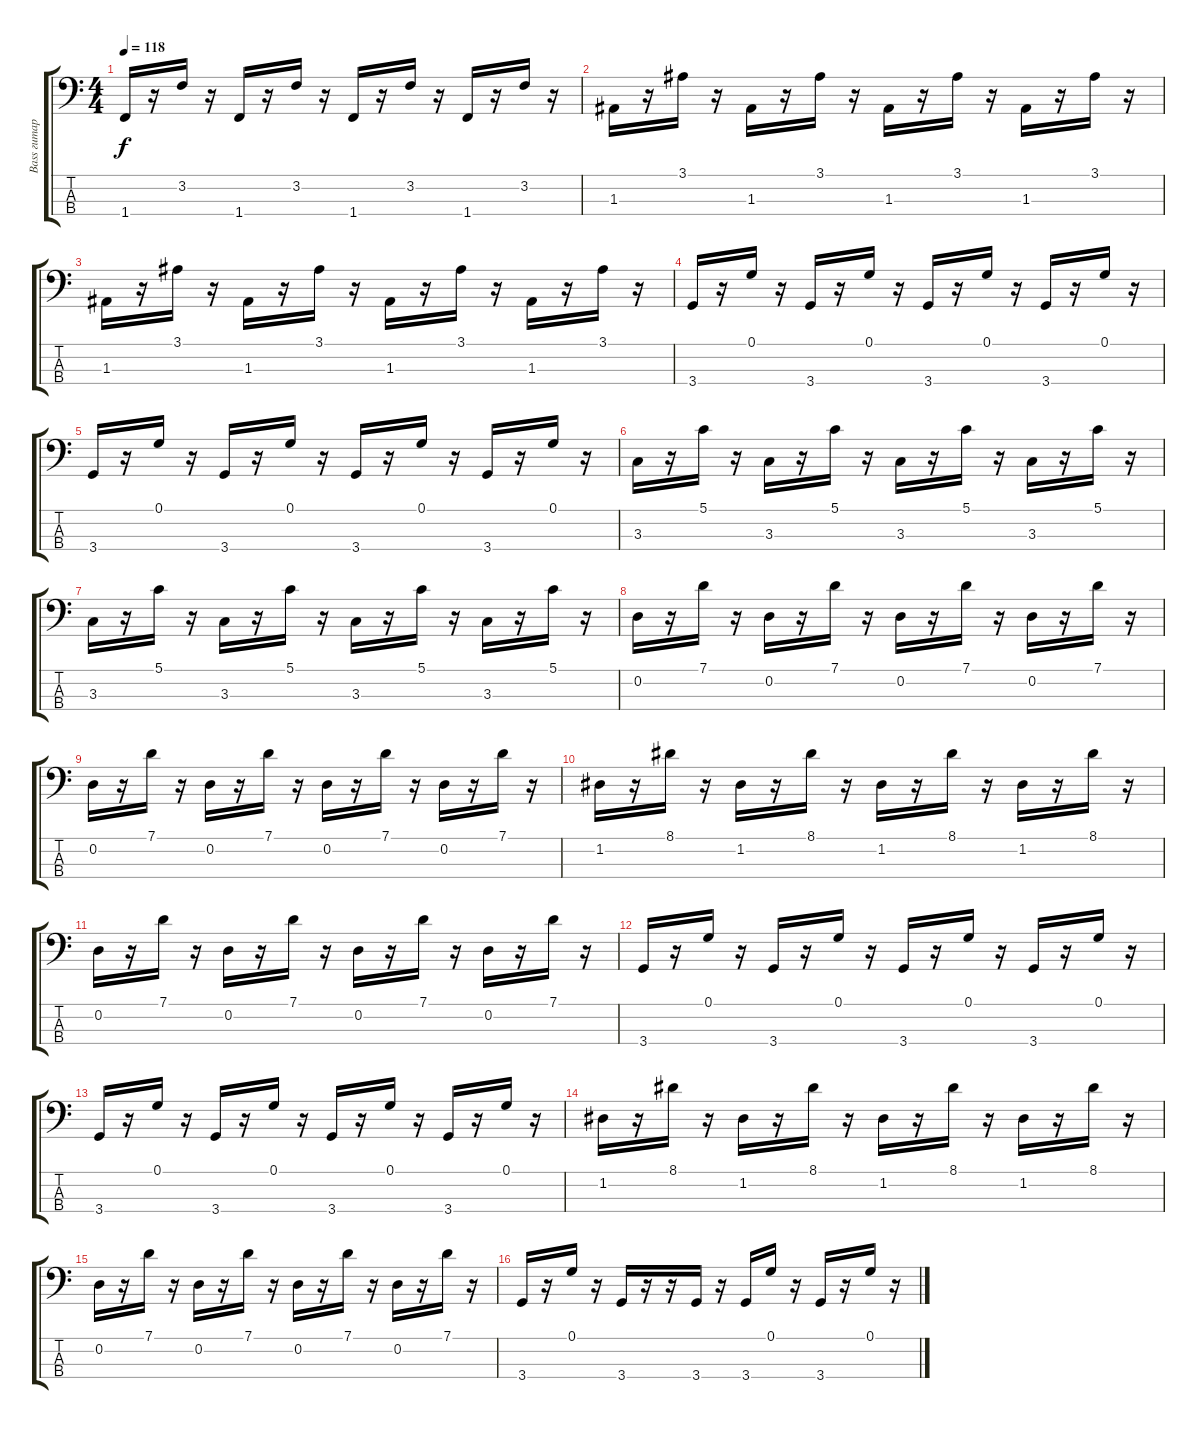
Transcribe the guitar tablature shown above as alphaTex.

\track ("Bass гитара" "Bass гитар") {instrument electricbassfinger}
\staff {score tabs}
\tuning (G2 D2 A1 E1) {hide}
\ts (4 4)
\tempo 118
\clef f4
\ks c
1.4.16{dy f} r.16 3.2.16 r.16 1.4.16 r.16 3.2.16 r.16 1.4.16 r.16 3.2.16 r.16 1.4.16 r.16 3.2.16 r.16 |
1.3.16 r.16 3.1.16 r.16 1.3.16 r.16 3.1.16 r.16 1.3.16 r.16 3.1.16 r.16 1.3.16 r.16 3.1.16 r.16 |
1.3.16 r.16 3.1.16 r.16 1.3.16 r.16 3.1.16 r.16 1.3.16 r.16 3.1.16 r.16 1.3.16 r.16 3.1.16 r.16 |
3.4.16 r.16 0.1.16 r.16 3.4.16 r.16 0.1.16 r.16 3.4.16 r.16 0.1.16 r.16 3.4.16 r.16 0.1.16 r.16 |
3.4.16 r.16 0.1.16 r.16 3.4.16 r.16 0.1.16 r.16 3.4.16 r.16 0.1.16 r.16 3.4.16 r.16 0.1.16 r.16 |
3.3.16 r.16 5.1.16 r.16 3.3.16 r.16 5.1.16 r.16 3.3.16 r.16 5.1.16 r.16 3.3.16 r.16 5.1.16 r.16 |
3.3.16 r.16 5.1.16 r.16 3.3.16 r.16 5.1.16 r.16 3.3.16 r.16 5.1.16 r.16 3.3.16 r.16 5.1.16 r.16 |
0.2.16 r.16 7.1.16 r.16 0.2.16 r.16 7.1.16 r.16 0.2.16 r.16 7.1.16 r.16 0.2.16 r.16 7.1.16 r.16 |
0.2.16 r.16 7.1.16 r.16 0.2.16 r.16 7.1.16 r.16 0.2.16 r.16 7.1.16 r.16 0.2.16 r.16 7.1.16 r.16 |
1.2.16 r.16 8.1.16 r.16 1.2.16 r.16 8.1.16 r.16 1.2.16 r.16 8.1.16 r.16 1.2.16 r.16 8.1.16 r.16 |
0.2.16 r.16 7.1.16 r.16 0.2.16 r.16 7.1.16 r.16 0.2.16 r.16 7.1.16 r.16 0.2.16 r.16 7.1.16 r.16 |
3.4.16 r.16 0.1.16 r.16 3.4.16 r.16 0.1.16 r.16 3.4.16 r.16 0.1.16 r.16 3.4.16 r.16 0.1.16 r.16 |
3.4.16 r.16 0.1.16 r.16 3.4.16 r.16 0.1.16 r.16 3.4.16 r.16 0.1.16 r.16 3.4.16 r.16 0.1.16 r.16 |
1.2.16 r.16 8.1.16 r.16 1.2.16 r.16 8.1.16 r.16 1.2.16 r.16 8.1.16 r.16 1.2.16 r.16 8.1.16 r.16 |
0.2.16 r.16 7.1.16 r.16 0.2.16 r.16 7.1.16 r.16 0.2.16 r.16 7.1.16 r.16 0.2.16 r.16 7.1.16 r.16 |
3.4.16 r.16 0.1.16 r.16 3.4.16 r.16 r.16 3.4.16 r.16 3.4.16 0.1.16 r.16 3.4.16 r.16 0.1.16 r.16
